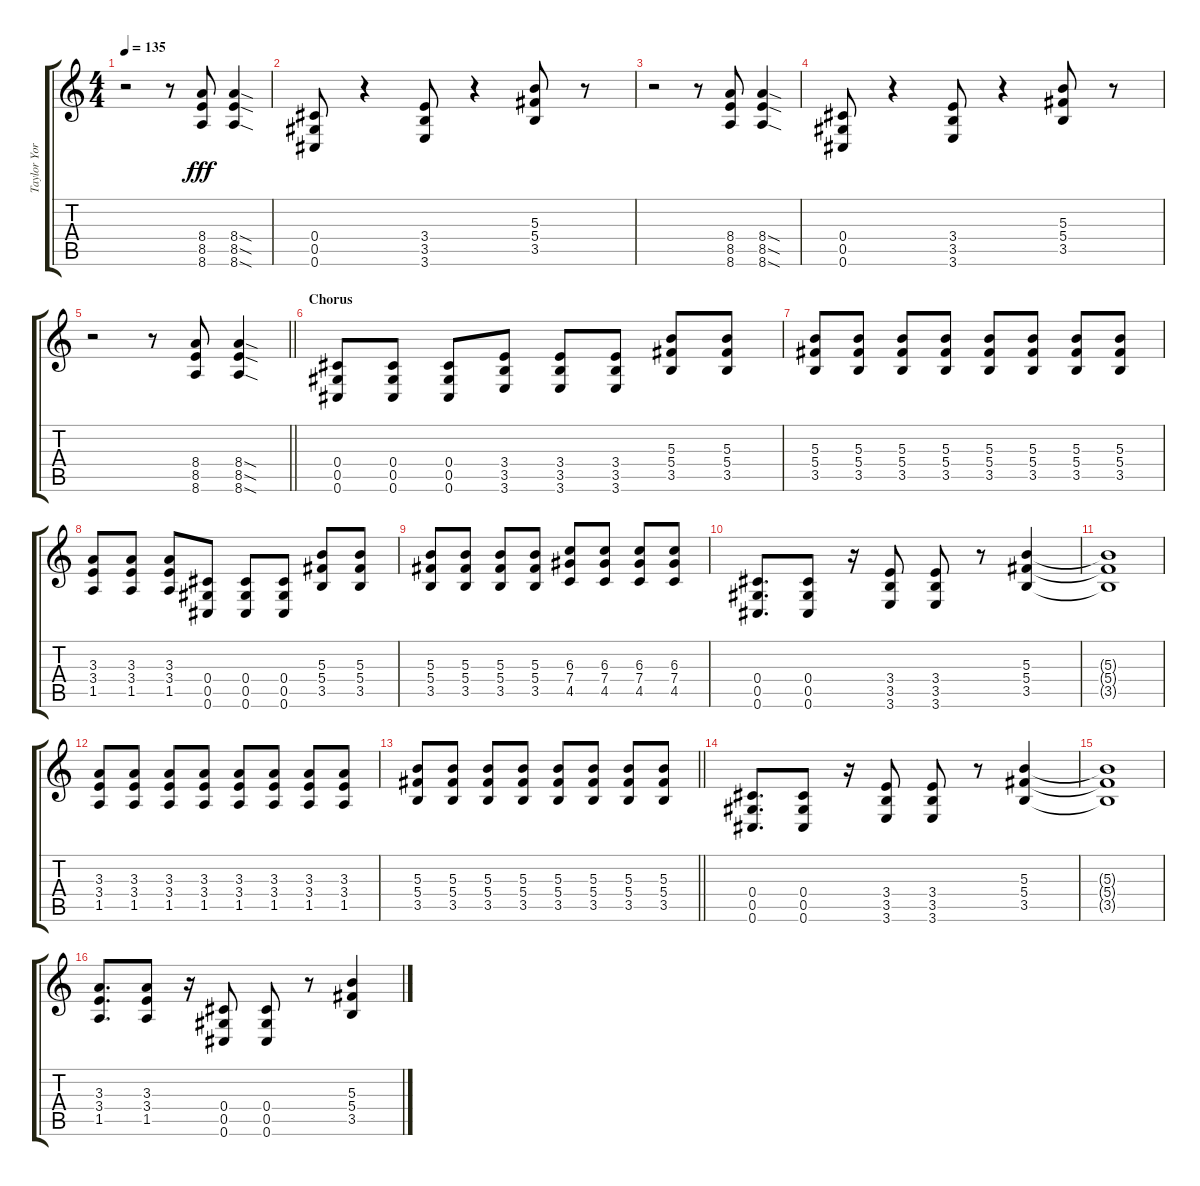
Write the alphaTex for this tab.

\track ("Taylor York" "Taylor Yor") {instrument distortionguitar}
\staff {score tabs}
\tuning (Eb4 Bb3 Gb3 Db3 Ab2 Db2) {hide}
\ts (4 4)
\tempo 135
\clef g2
\ks c
r.2{dy fff} r.8 (8.4 8.5 8.6).8 (8.4{sod} 8.5{sod} 8.6{sod}).4 |
(0.4 0.5 0.6).8 r.4 (3.4 3.5 3.6).8 r.4 (5.3 5.4 3.5).8 r.8 |
r.2 r.8 (8.4 8.5 8.6).8 (8.4{sod} 8.5{sod} 8.6{sod}).4 |
(0.4 0.5 0.6).8 r.4 (3.4 3.5 3.6).8 r.4 (5.3 5.4 3.5).8 r.8 |
\barLineRight lightlight
r.2 r.8 (8.4 8.5 8.6).8 (8.4{sod} 8.5{sod} 8.6{sod}).4 |
\section ("" "Chorus")
(0.4 0.5 0.6).8 (0.4 0.5 0.6).8 (0.4 0.5 0.6).8 (3.4 3.5 3.6).8 (3.4 3.5 3.6).8 (3.4 3.5 3.6).8 (5.3 5.4 3.5).8 (5.3 5.4 3.5).8 |
(5.3 5.4 3.5).8 (5.3 5.4 3.5).8 (5.3 5.4 3.5).8 (5.3 5.4 3.5).8 (5.3 5.4 3.5).8 (5.3 5.4 3.5).8 (5.3 5.4 3.5).8 (5.3 5.4 3.5).8 |
(3.3 3.4 1.5).8 (3.3 3.4 1.5).8 (3.3 3.4 1.5).8 (0.4 0.5 0.6).8 (0.4 0.5 0.6).8 (0.4 0.5 0.6).8 (5.3 5.4 3.5).8 (5.3 5.4 3.5).8 |
(5.3 5.4 3.5).8 (5.3 5.4 3.5).8 (5.3 5.4 3.5).8 (5.3 5.4 3.5).8 (6.3 7.4 4.5).8 (6.3 7.4 4.5).8 (6.3 7.4 4.5).8 (6.3 7.4 4.5).8 |
(0.4 0.5 0.6).8{d} (0.4 0.5 0.6).8 r.16 (3.4 3.5 3.6).8 (3.4 3.5 3.6).8 r.8 (5.3 5.4 3.5).4 |
(5.3{t} 5.4{t} 3.5{t}).1 |
(3.3 3.4 1.5).8 (3.3 3.4 1.5).8 (3.3 3.4 1.5).8 (3.3 3.4 1.5).8 (3.3 3.4 1.5).8 (3.3 3.4 1.5).8 (3.3 3.4 1.5).8 (3.3 3.4 1.5).8 |
\barLineRight lightlight
(5.3 5.4 3.5).8 (5.3 5.4 3.5).8 (5.3 5.4 3.5).8 (5.3 5.4 3.5).8 (5.3 5.4 3.5).8 (5.3 5.4 3.5).8 (5.3 5.4 3.5).8 (5.3 5.4 3.5).8 |
(0.4 0.5 0.6).8{d} (0.4 0.5 0.6).8 r.16 (3.4 3.5 3.6).8 (3.4 3.5 3.6).8 r.8 (5.3 5.4 3.5).4 |
(5.3{t} 5.4{t} 3.5{t}).1 |
(3.3 3.4 1.5).8{d} (3.3 3.4 1.5).8 r.16 (0.4 0.5 0.6).8 (0.4 0.5 0.6).8 r.8 (5.3 5.4 3.5).4
